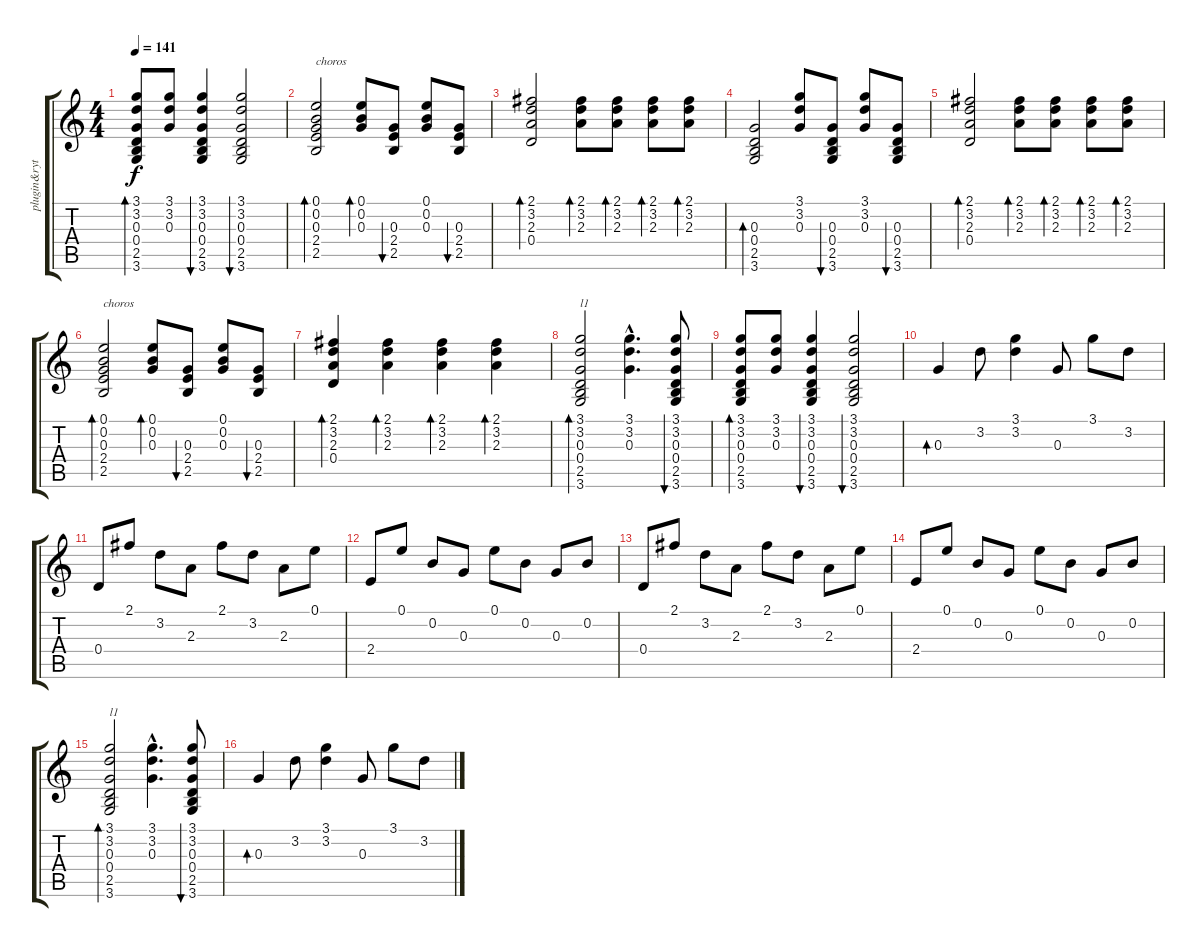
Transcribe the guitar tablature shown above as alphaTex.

\track ("plugin&rythm(SARUN)" "plugin&ryt") {instrument acousticguitarsteel}
\staff {score tabs}
\tuning (E4 B3 G3 D3 A2 E2) {hide}
\ts (4 4)
\tempo 141
\clef g2
\ks c
(3.1 3.2 0.3 0.4 2.5 3.6).8{bd 60 dy f} (3.1 3.2 0.3).8 (3.1 3.2 0.3 0.4 2.5 3.6).4{bu 60} (3.1 3.2 0.3 0.4 2.5 3.6).2{bu 60} |
(0.1 0.2 0.3 2.4 2.5).2{bd 60 txt "choros"} (0.1 0.2 0.3).8{bd 60} (0.3 2.4 2.5).8{bu 60} (0.1 0.2 0.3).8 (0.3 2.4 2.5).8{bu 60} |
(2.1 3.2 2.3 0.4).2{bd 60} (2.1 3.2 2.3).8{bd 60} (2.1 3.2 2.3).8{bd 60} (2.1 3.2 2.3).8{bd 60} (2.1 3.2 2.3).8{bd 60} |
(0.3 0.4 2.5 3.6).2{bd 60} (3.1 3.2 0.3).8 (0.3 0.4 2.5 3.6).8{bu 60} (3.1 3.2 0.3).8 (0.3 0.4 2.5 3.6).8{bu 60} |
(2.1 3.2 2.3 0.4).2{bd 60} (2.1 3.2 2.3).8{bd 60} (2.1 3.2 2.3).8{bd 60} (2.1 3.2 2.3).8{bd 60} (2.1 3.2 2.3).8{bd 60} |
(0.1 0.2 0.3 2.4 2.5).2{bd 60 txt "choros"} (0.1 0.2 0.3).8{bd 60} (0.3 2.4 2.5).8{bu 60} (0.1 0.2 0.3).8 (0.3 2.4 2.5).8{bu 60} |
(2.1 3.2 2.3 0.4).4{bd 60} (2.1 3.2 2.3).4{bd 60} (2.1 3.2 2.3).4{bd 60} (2.1 3.2 2.3).4{bd 60} |
(3.1 3.2 0.3 0.4 2.5 3.6).2{bd 60 txt "l1"} (3.1{hac} 3.2{hac} 0.3{hac}).4{d} (3.1 3.2 0.3 0.4 2.5 3.6).8{bu 60} |
(3.1 3.2 0.3 0.4 2.5 3.6).8{bd 60} (3.1 3.2 0.3).8 (3.1 3.2 0.3 0.4 2.5 3.6).4{bu 60} (3.1 3.2 0.3 0.4 2.5 3.6).2{bu 60} |
0.3.4{bd 30} 3.2.8 (3.1 3.2).4 0.3.8 3.1.8 3.2.8 |
0.4.8 2.1.8 3.2.8 2.3.8 2.1.8 3.2.8 2.3.8 0.1.8 |
2.4.8 0.1.8 0.2.8 0.3.8 0.1.8 0.2.8 0.3.8 0.2.8 |
0.4.8 2.1.8 3.2.8 2.3.8 2.1.8 3.2.8 2.3.8 0.1.8 |
2.4.8 0.1.8 0.2.8 0.3.8 0.1.8 0.2.8 0.3.8 0.2.8 |
(3.1 3.2 0.3 0.4 2.5 3.6).2{bd 60 txt "l1"} (3.1{hac} 3.2{hac} 0.3{hac}).4{d} (3.1 3.2 0.3 0.4 2.5 3.6).8{bu 60} |
0.3.4{bd 30} 3.2.8 (3.1 3.2).4 0.3.8 3.1.8 3.2.8
